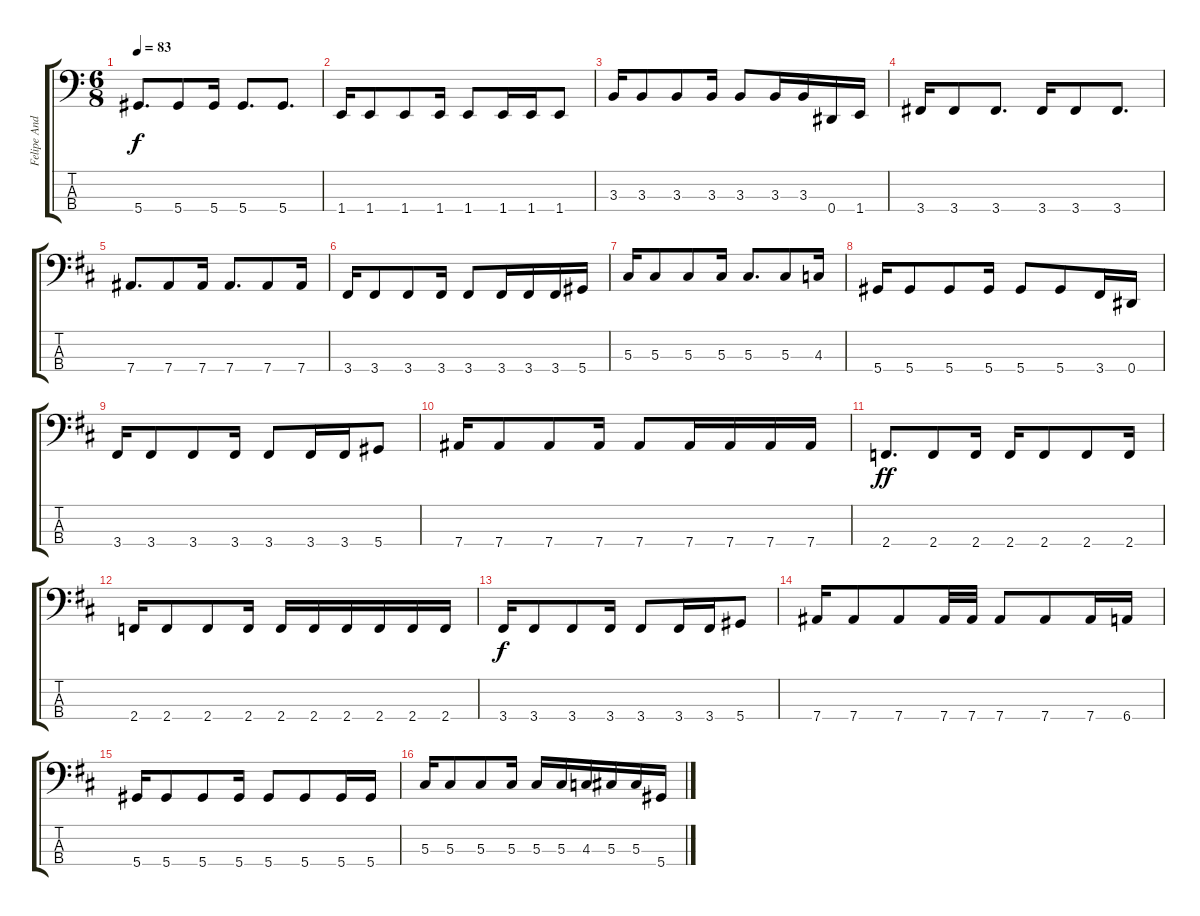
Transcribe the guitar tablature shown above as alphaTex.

\track ("Felipe Andreoli" "Felipe And") {instrument electricbassfinger}
\staff {score tabs}
\tuning (Gb2 Db2 Ab1 Eb1) {hide}
\ts (6 8)
\tempo 83
\clef f4
\ks c
5.4.8{d dy f} 5.4.8 5.4.16 5.4.8{d} 5.4.8{d} |
1.4.16 1.4.8 1.4.8 1.4.16 1.4.8 1.4.16 1.4.16 1.4.8 |
3.3.16 3.3.8 3.3.8 3.3.16 3.3.8 3.3.16 3.3.16 0.4.16 1.4.16 |
3.4.16 3.4.8 3.4.8{d} 3.4.16 3.4.8 3.4.8{d} |
\ks d
7.4.8{d} 7.4.8 7.4.16 7.4.8{d} 7.4.8 7.4.16 |
3.4.16 3.4.8 3.4.8 3.4.16 3.4.8 3.4.16 3.4.16 3.4.16 5.4.16 |
5.3.16 5.3.8 5.3.8 5.3.16 5.3.8{d} 5.3.8 4.3.16 |
5.4.16 5.4.8 5.4.8 5.4.16 5.4.8 5.4.8 3.4.16 0.4.16 |
3.4.16 3.4.8 3.4.8 3.4.16 3.4.8 3.4.16 3.4.16 5.4.8 |
7.4.16 7.4.8 7.4.8 7.4.16 7.4.8 7.4.16 7.4.16 7.4.16 7.4.16 |
2.4.8{d dy ff} 2.4.8 2.4.16 2.4.16 2.4.8 2.4.8 2.4.16 |
2.4.16 2.4.8 2.4.8 2.4.16 2.4.16 2.4.16 2.4.16 2.4.16 2.4.16 2.4.16 |
3.4.16{dy f} 3.4.8 3.4.8 3.4.16 3.4.8 3.4.16 3.4.16 5.4.8 |
7.4.16 7.4.8 7.4.8 7.4.32 7.4.32 7.4.8 7.4.8 7.4.16 6.4.16 |
5.4.16 5.4.8 5.4.8 5.4.16 5.4.8 5.4.8 5.4.16 5.4.16 |
5.3.16 5.3.8 5.3.8 5.3.16 5.3.16 5.3.16 4.3.16 5.3.16 5.3.16 5.4.16
